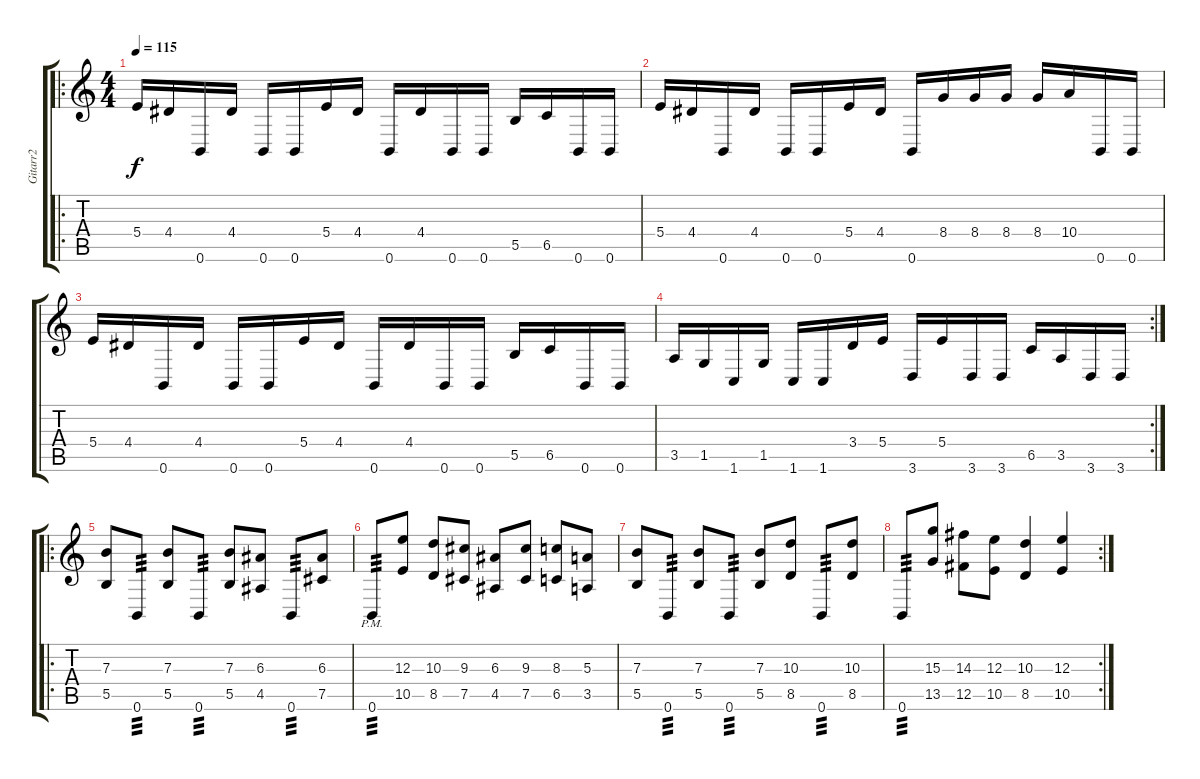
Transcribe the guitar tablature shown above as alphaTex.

\track ("Gitarr2" "Gitarr2") {instrument distortionguitar}
\staff {score tabs}
\tuning (Db4 Ab3 E3 B2 Gb2 B1) {hide}
\ro
\ts (4 4)
\tempo 115
\clef g2
\ks c
5.4.16{dy f} 4.4.16 0.6.16 4.4.16 0.6.16 0.6.16 5.4.16 4.4.16 0.6.16 4.4.16 0.6.16 0.6.16 5.5.16 6.5.16 0.6.16 0.6.16 |
5.4.16 4.4.16 0.6.16 4.4.16 0.6.16 0.6.16 5.4.16 4.4.16 0.6.16 8.4.16 8.4.16 8.4.16 8.4.16 10.4.16 0.6.16 0.6.16 |
5.4.16 4.4.16 0.6.16 4.4.16 0.6.16 0.6.16 5.4.16 4.4.16 0.6.16 4.4.16 0.6.16 0.6.16 5.5.16 6.5.16 0.6.16 0.6.16 |
\rc 2
3.5.16 1.5.16 1.6.16 1.5.16 1.6.16 1.6.16 3.4.16 5.4.16 3.6.16 5.4.16 3.6.16 3.6.16 6.5.16 3.5.16 3.6.16 3.6.16 |
\ro
(7.3 5.5).8 0.6.8{tp 3} (7.3 5.5).8 0.6.8{tp 3} (7.3 5.5).8 (6.3 4.5).8 0.6.8{tp 3} (6.3 7.5).8 |
0.6{pm}.8{tp 3} (12.3 10.5).8 (10.3 8.5).8 (9.3 7.5).8 (6.3 4.5).8 (9.3 7.5).8 (8.3 6.5).8 (5.3 3.5).8 |
(7.3 5.5).8 0.6.8{tp 3} (7.3 5.5).8 0.6.8{tp 3} (7.3 5.5).8 (10.3 8.5).8 0.6.8{tp 3} (10.3 8.5).8 |
\rc 2
0.6.8{tp 3} (15.3 13.5).8 (14.3 12.5).8 (12.3 10.5).8 (10.3 8.5).4 (12.3 10.5).4
